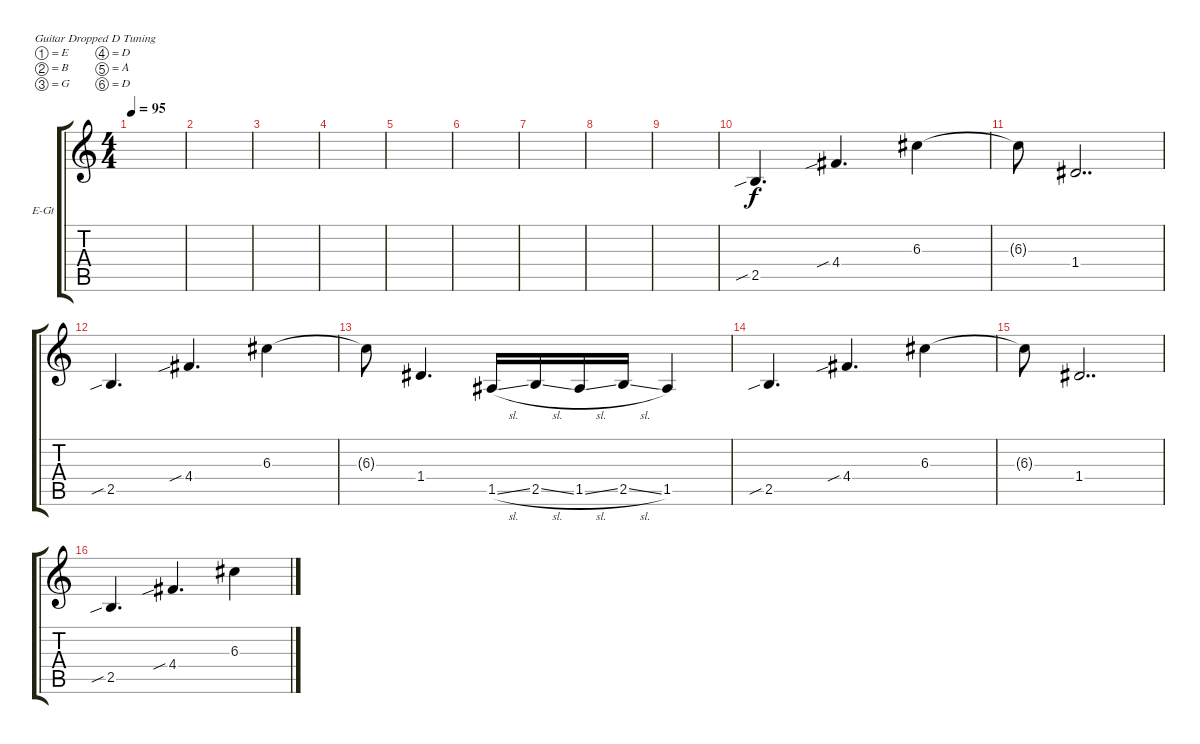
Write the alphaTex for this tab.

\defaultSystemsLayout 4
\bracketExtendMode groupsimilarinstruments
\firstSystemTrackNameOrientation horizontal
\otherSystemsTrackNameOrientation horizontal
\track ("Electric Guitar" "E-Gt") {instrument distortionguitar}
\staff {score tabs}
\tuning (E4 B3 G3 D3 A2 D2)
\ts (4 4)
\tempo 95
\clef g2
\ks c
|
|
|
|
|
|
|
|
|
2.5{sib}.4{d} 4.4{sib}.4{d} 6.3.4 |
6.3{t}.8 1.4.2{dd} |
2.5{sib}.4{d} 4.4{sib}.4{d} 6.3.4 |
6.3{t}.8 1.4.4{d} 1.5{sl}.16 2.5{sl}.16 1.5{sl}.16 2.5{sl}.16 1.5.4 |
2.5{sib}.4{d} 4.4{sib}.4{d} 6.3.4 |
6.3{t}.8 1.4.2{dd} |
2.5{sib}.4{d} 4.4{sib}.4{d} 6.3.4
